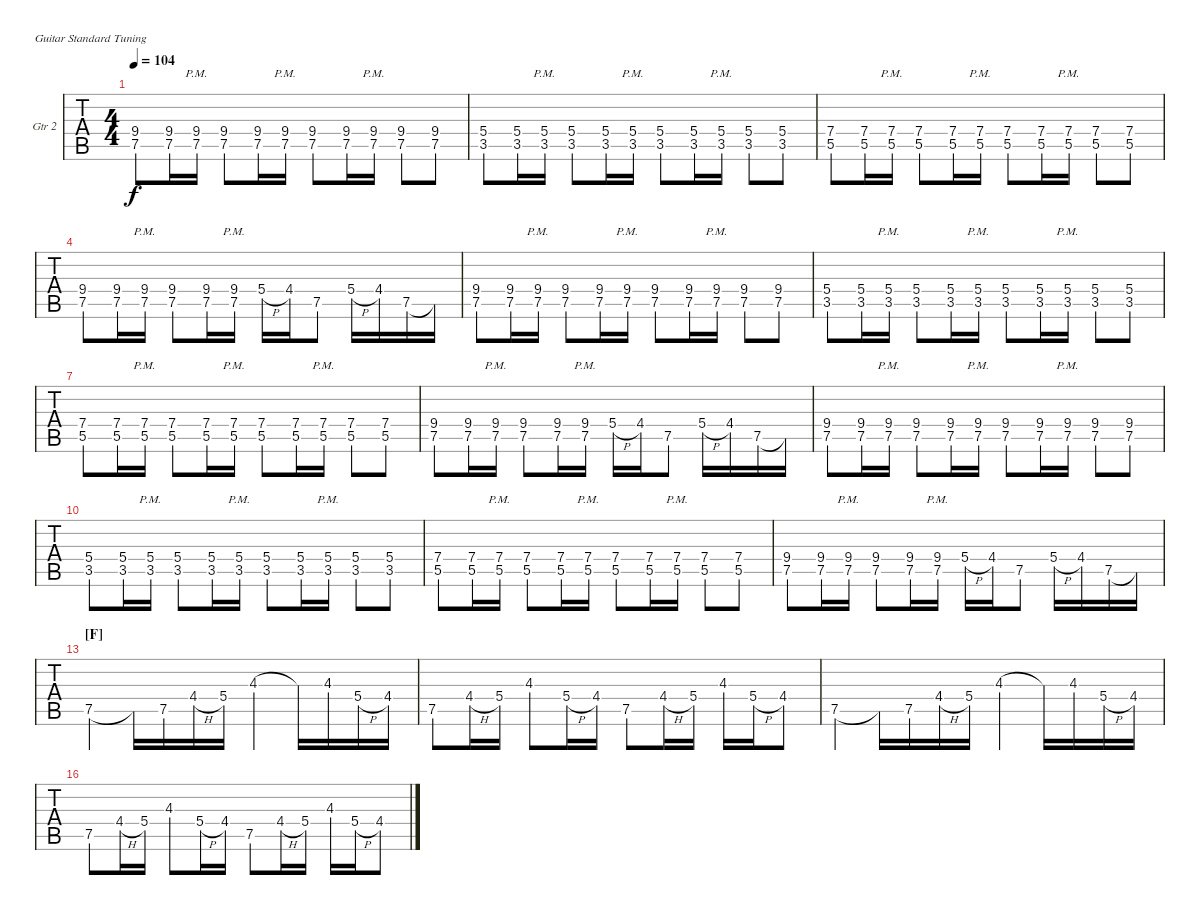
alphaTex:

\bracketExtendMode nobrackets
\firstSystemTrackNameOrientation horizontal
\otherSystemsTrackNameOrientation horizontal
\defaultBarNumberDisplay FirstOfSystem
\track ("Guitar 2" "Gtr 2") {instrument distortionguitar}
\staff {tabs}
\tuning (E4 B3 G3 D3 A2 E2)
\ts (4 4)
\tempo 104
\clef g2
\ks c
(9.4 7.5).8{dy f} (9.4 7.5).16 (9.4{pm} 7.5{pm}).16 (9.4 7.5).8 (9.4 7.5).16 (9.4{pm} 7.5{pm}).16 (9.4 7.5).8 (9.4 7.5).16 (9.4{pm} 7.5{pm}).16 (9.4 7.5).8 (9.4 7.5).8 |
(5.4 3.5).8 (5.4 3.5).16 (5.4{pm} 3.5{pm}).16 (5.4 3.5).8 (5.4 3.5).16 (5.4{pm} 3.5{pm}).16 (5.4 3.5).8 (5.4 3.5).16 (5.4{pm} 3.5{pm}).16 (5.4 3.5).8 (5.4 3.5).8 |
(7.4 5.5).8 (7.4 5.5).16 (7.4{pm} 5.5{pm}).16 (7.4 5.5).8 (7.4 5.5).16 (7.4{pm} 5.5{pm}).16 (7.4 5.5).8 (7.4 5.5).16 (7.4{pm} 5.5{pm}).16 (7.4 5.5).8 (7.4 5.5).8 |
(9.4 7.5).8 (9.4 7.5).16 (9.4{pm} 7.5{pm}).16 (9.4 7.5).8 (9.4 7.5).16 (9.4{pm} 7.5{pm}).16 5.4{h}.16 4.4.16 7.5.8 5.4{h}.16 4.4.16 7.5.16 7.5{t}.16 |
(9.4 7.5).8 (9.4 7.5).16 (9.4{pm} 7.5{pm}).16 (9.4 7.5).8 (9.4 7.5).16 (9.4{pm} 7.5{pm}).16 (9.4 7.5).8 (9.4 7.5).16 (9.4{pm} 7.5{pm}).16 (9.4 7.5).8 (9.4 7.5).8 |
(5.4 3.5).8 (5.4 3.5).16 (5.4{pm} 3.5{pm}).16 (5.4 3.5).8 (5.4 3.5).16 (5.4{pm} 3.5{pm}).16 (5.4 3.5).8 (5.4 3.5).16 (5.4{pm} 3.5{pm}).16 (5.4 3.5).8 (5.4 3.5).8 |
(7.4 5.5).8 (7.4 5.5).16 (7.4{pm} 5.5{pm}).16 (7.4 5.5).8 (7.4 5.5).16 (7.4{pm} 5.5{pm}).16 (7.4 5.5).8 (7.4 5.5).16 (7.4{pm} 5.5{pm}).16 (7.4 5.5).8 (7.4 5.5).8 |
(9.4 7.5).8 (9.4 7.5).16 (9.4{pm} 7.5{pm}).16 (9.4 7.5).8 (9.4 7.5).16 (9.4{pm} 7.5{pm}).16 5.4{h}.16 4.4.16 7.5.8 5.4{h}.16 4.4.16 7.5.16 7.5{t}.16 |
(9.4 7.5).8 (9.4 7.5).16 (9.4{pm} 7.5{pm}).16 (9.4 7.5).8 (9.4 7.5).16 (9.4{pm} 7.5{pm}).16 (9.4 7.5).8 (9.4 7.5).16 (9.4{pm} 7.5{pm}).16 (9.4 7.5).8 (9.4 7.5).8 |
(5.4 3.5).8 (5.4 3.5).16 (5.4{pm} 3.5{pm}).16 (5.4 3.5).8 (5.4 3.5).16 (5.4{pm} 3.5{pm}).16 (5.4 3.5).8 (5.4 3.5).16 (5.4{pm} 3.5{pm}).16 (5.4 3.5).8 (5.4 3.5).8 |
(7.4 5.5).8 (7.4 5.5).16 (7.4{pm} 5.5{pm}).16 (7.4 5.5).8 (7.4 5.5).16 (7.4{pm} 5.5{pm}).16 (7.4 5.5).8 (7.4 5.5).16 (7.4{pm} 5.5{pm}).16 (7.4 5.5).8 (7.4 5.5).8 |
(9.4 7.5).8 (9.4 7.5).16 (9.4{pm} 7.5{pm}).16 (9.4 7.5).8 (9.4 7.5).16 (9.4{pm} 7.5{pm}).16 5.4{h}.16 4.4.16 7.5.8 5.4{h}.16 4.4.16 7.5.16 7.5{t}.16 |
\section ("F" "")
7.5.4 7.5{t}.16 7.5.16 4.4{h}.16 5.4.16 4.3.4 4.3{t}.16 4.3.16 5.4{h}.16 4.4.16 |
7.5.8 4.4{h}.16 5.4.16 4.3.8 5.4{h}.16 4.4.16 7.5.8 4.4{h}.16 5.4.16 4.3.16 5.4{h}.16 4.4.8 |
7.5.4 7.5{t}.16 7.5.16 4.4{h}.16 5.4.16 4.3.4 4.3{t}.16 4.3.16 5.4{h}.16 4.4.16 |
7.5.8 4.4{h}.16 5.4.16 4.3.8 5.4{h}.16 4.4.16 7.5.8 4.4{h}.16 5.4.16 4.3.16 5.4{h}.16 4.4.8
